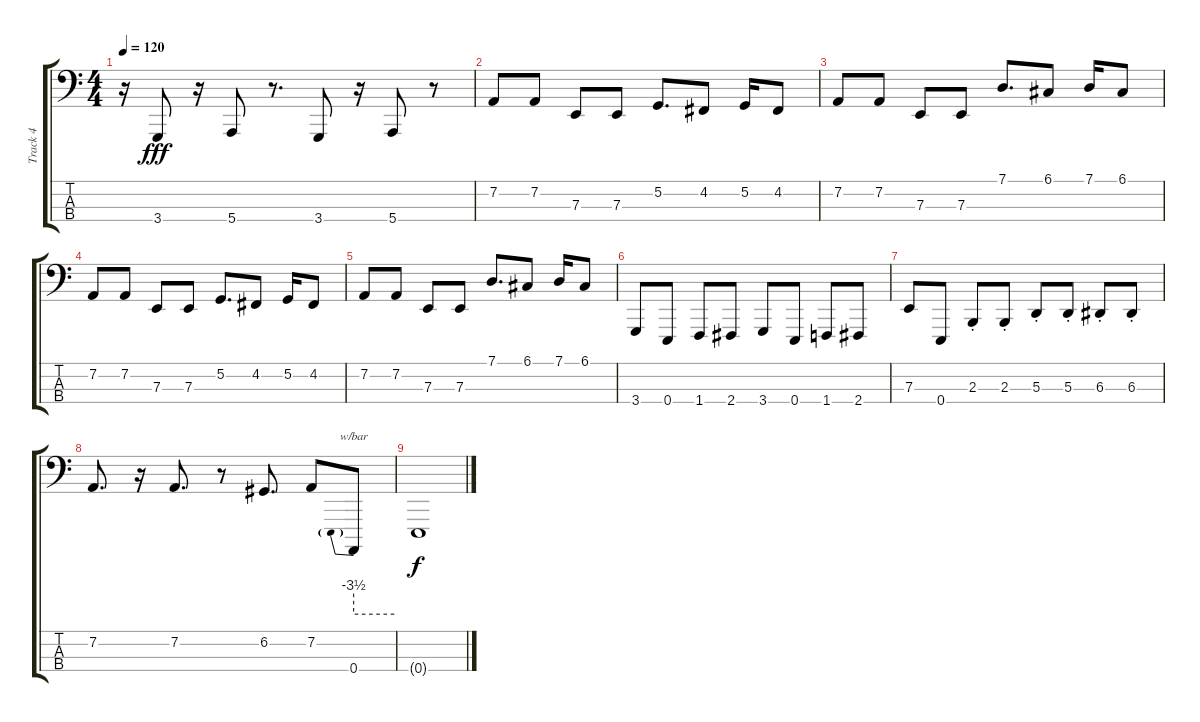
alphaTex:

\track ("Track 4" "Track 4") {instrument lead8bassandlead}
\staff {score tabs}
\tuning (G2 D2 A1 E1) {hide}
\ts (4 4)
\tempo 120
\clef f4
\ks c
r.16{dy fff} 3.4.8 r.16 5.4.8 r.8{d} 3.4.8 r.16 5.4.8 r.8 |
7.2.8 7.2.8 7.3.8 7.3.8 5.2.8{d} 4.2.8 5.2.16 4.2.8 |
7.2.8 7.2.8 7.3.8 7.3.8 7.1.8{d} 6.1.8 7.1.16 6.1.8 |
7.2.8 7.2.8 7.3.8 7.3.8 5.2.8{d} 4.2.8 5.2.16 4.2.8 |
7.2.8 7.2.8 7.3.8 7.3.8 7.1.8{d} 6.1.8 7.1.16 6.1.8 |
3.4.8 0.4.8 1.4.8 2.4.8 3.4.8 0.4.8 1.4.8 2.4.8 |
7.3.8 0.4.8 2.3{st}.8 2.3{st}.8 5.3{st}.8 5.3{st}.8 6.3{st}.8 6.3{st}.8 |
7.2.8{d} r.16 7.2.8{d} r.8 6.2.8{d} 7.2.8 0.4.8{tbe (predive default 0 -14 60 -14)} |
0.4{t}.1{dy f}
